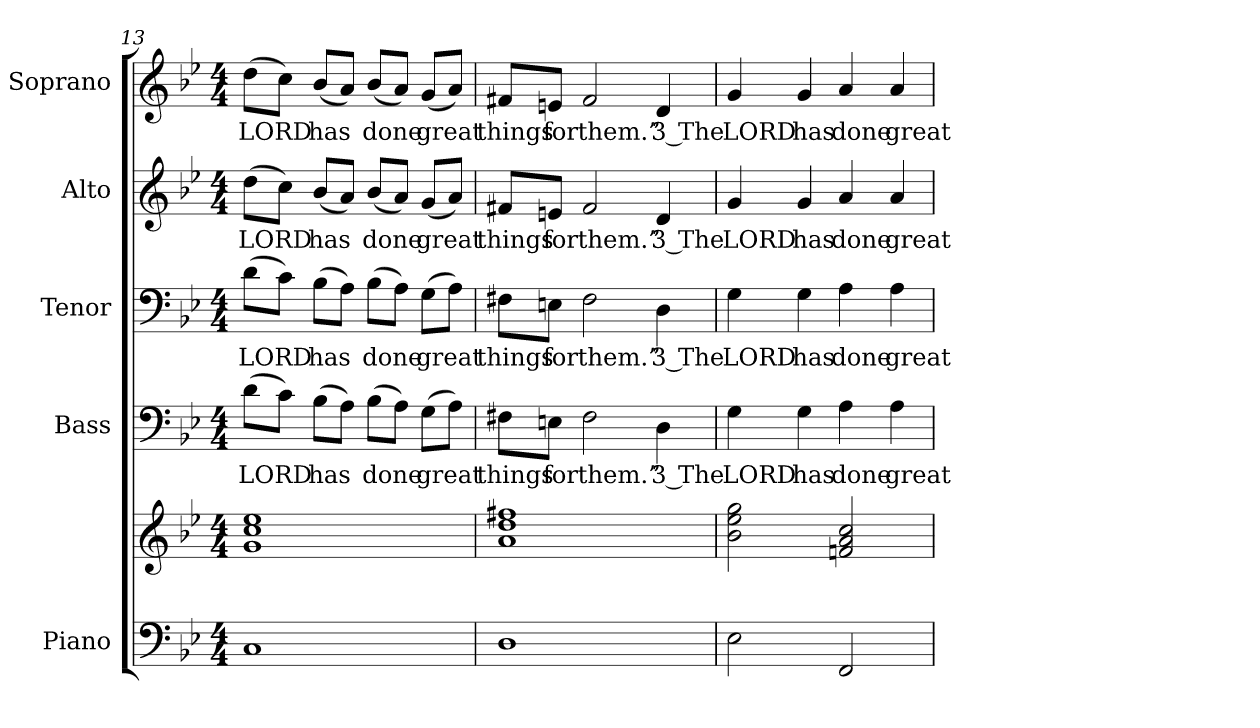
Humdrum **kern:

**kern	**kern	**kern	**text	**kern	**text	**kern	**text	**kern	**text
*part5	*part5	*part4	*part4	*part3	*part3	*part2	*part2	*part1	*part1
*staff6	*staff5	*staff4	*staff4	*staff3	*staff3	*staff2	*staff2	*staff1	*staff1
*I"Piano	*	*I"Bass	*	*I"Tenor	*	*I"Alto	*	*I"Soprano	*
*I'Pno.	*	*I'B.	*	*I'T.	*	*I'A.	*	*I'S.	*
*clefF4	*clefG2	*clefF4	*	*clefF4	*	*clefG2	*	*clefG2	*
*k[b-e-]	*k[b-e-]	*k[b-e-]	*	*k[b-e-]	*	*k[b-e-]	*	*k[b-e-]	*
*B-:	*B-:	*B-:	*	*B-:	*	*B-:	*	*B-:	*
*M4/4	*M4/4	*M4/4	*	*M4/4	*	*M4/4	*	*M4/4	*
=13	=13	=13	=13	=13	=13	=13	=13	=13	=13
!	!	!	!LO:LY:b:color=#000000	!	!	!	!	!	!
!	!	!	!	!	!LO:LY:b:color=#000000	!	!	!	!
!	!	!	!	!	!	!	!LO:LY:b:color=#000000	!	!
!	!	!	!	!	!	!	!	!	!LO:LY:b:color=#000000
1Ci	1gi 1cci 1ee-i	(8di\L	LORD	(8di\L	LORD	(8ddi\L	LORD	(8ddi\L	LORD
.	.	8ci\J)	.	8ci\J)	.	8cci\J)	.	8cci\J)	.
!	!	!	!LO:LY:b:color=#000000	!	!	!	!	!	!
!	!	!	!	!	!LO:LY:b:color=#000000	!	!	!	!
!	!	!	!	!	!	!	!LO:LY:b:color=#000000	!	!
!	!	!	!	!	!	!	!	!	!LO:LY:b:color=#000000
.	.	(8B-i\L	has	(8B-i\L	has	(8b-i/L	has	(8b-i/L	has
.	.	8Ai\J)	.	8Ai\J)	.	8ai/J)	.	8ai/J)	.
!	!	!	!LO:LY:b:color=#000000	!	!	!	!	!	!
!	!	!	!	!	!LO:LY:b:color=#000000	!	!	!	!
!	!	!	!	!	!	!	!LO:LY:b:color=#000000	!	!
!	!	!	!	!	!	!	!	!	!LO:LY:b:color=#000000
.	.	(8B-i\L	done	(8B-i\L	done	(8b-i/L	done	(8b-i/L	done
.	.	8Ai\J)	.	8Ai\J)	.	8ai/J)	.	8ai/J)	.
!	!	!	!LO:LY:b:color=#000000	!	!	!	!	!	!
!	!	!	!	!	!LO:LY:b:color=#000000	!	!	!	!
!	!	!	!	!	!	!	!LO:LY:b:color=#000000	!	!
!	!	!	!	!	!	!	!	!	!LO:LY:b:color=#000000
.	.	(8Gi\L	great	(8Gi\L	great	(8gi/L	great	(8gi/L	great
.	.	8Ai\J)	.	8Ai\J)	.	8ai/J)	.	8ai/J)	.
!!LO:PB:g=z
=14	=14	=14	=14	=14	=14	=14	=14	=14	=14
!	!	!	!LO:LY:b:color=#000000	!	!	!	!	!	!
!	!	!	!	!	!LO:LY:b:color=#000000	!	!	!	!
!	!	!	!	!	!	!	!LO:LY:b:color=#000000	!	!
!	!	!	!	!	!	!	!	!	!LO:LY:b:color=#000000
1Di	1ai 1ddi 1ff#Xi	8F#Xi\L	things	8F#Xi\L	things	8f#Xi/L	things	8f#Xi/L	things
!	!	!	!LO:LY:b:color=#000000	!	!	!	!	!	!
!	!	!	!	!	!LO:LY:b:color=#000000	!	!	!	!
!	!	!	!	!	!	!	!LO:LY:b:color=#000000	!	!
!	!	!	!	!	!	!	!	!	!LO:LY:b:color=#000000
.	.	8Eni\J	for	8Eni\J	for	8eni/J	for	8eni/J	for
!	!	!	!LO:LY:b:color=#000000	!	!	!	!	!	!
!	!	!	!	!	!LO:LY:b:color=#000000	!	!	!	!
!	!	!	!	!	!	!	!LO:LY:b:color=#000000	!	!
!	!	!	!	!	!	!	!	!	!LO:LY:b:color=#000000
.	.	2F#i\	them.”	2F#i\	them.”	2f#i/	them.”	2f#i/	them.”
!	!	!	!LO:LY:b:color=#000000	!	!	!	!	!	!
!	!	!	!	!	!LO:LY:b:color=#000000	!	!	!	!
!	!	!	!	!	!	!	!LO:LY:b:color=#000000	!	!
!	!	!	!	!	!	!	!	!	!LO:LY:b:color=#000000
.	.	4Di\	3 The	4Di\	3 The	4di/	3 The	4di/	3 The
=15	=15	=15	=15	=15	=15	=15	=15	=15	=15
!	!	!	!LO:LY:b:color=#000000	!	!	!	!	!	!
!	!	!	!	!	!LO:LY:b:color=#000000	!	!	!	!
!	!	!	!	!	!	!	!LO:LY:b:color=#000000	!	!
!	!	!	!	!	!	!	!	!	!LO:LY:b:color=#000000
2E-i\	2b-i\ 2ee-i 2ggi	4Gi\	LORD	4Gi\	LORD	4gi/	LORD	4gi/	LORD
!	!	!	!LO:LY:b:color=#000000	!	!	!	!	!	!
!	!	!	!	!	!LO:LY:b:color=#000000	!	!	!	!
!	!	!	!	!	!	!	!LO:LY:b:color=#000000	!	!
!	!	!	!	!	!	!	!	!	!LO:LY:b:color=#000000
.	.	4Gi\	has	4Gi\	has	4gi/	has	4gi/	has
!	!	!	!LO:LY:b:color=#000000	!	!	!	!	!	!
!	!	!	!	!	!LO:LY:b:color=#000000	!	!	!	!
!	!	!	!	!	!	!	!LO:LY:b:color=#000000	!	!
!	!	!	!	!	!	!	!	!	!LO:LY:b:color=#000000
2FFi/	2fni/ 2ai 2cci	4Ai\	done	4Ai\	done	4ai/	done	4ai/	done
!	!	!	!LO:LY:b:color=#000000	!	!	!	!	!	!
!	!	!	!	!	!LO:LY:b:color=#000000	!	!	!	!
!	!	!	!	!	!	!	!LO:LY:b:color=#000000	!	!
!	!	!	!	!	!	!	!	!	!LO:LY:b:color=#000000
.	.	4Ai\	great	4Ai\	great	4ai/	great	4ai/	great
=	=	=	=	=	=	=	=	=	=
*-	*-	*-	*-	*-	*-	*-	*-	*-	*-
